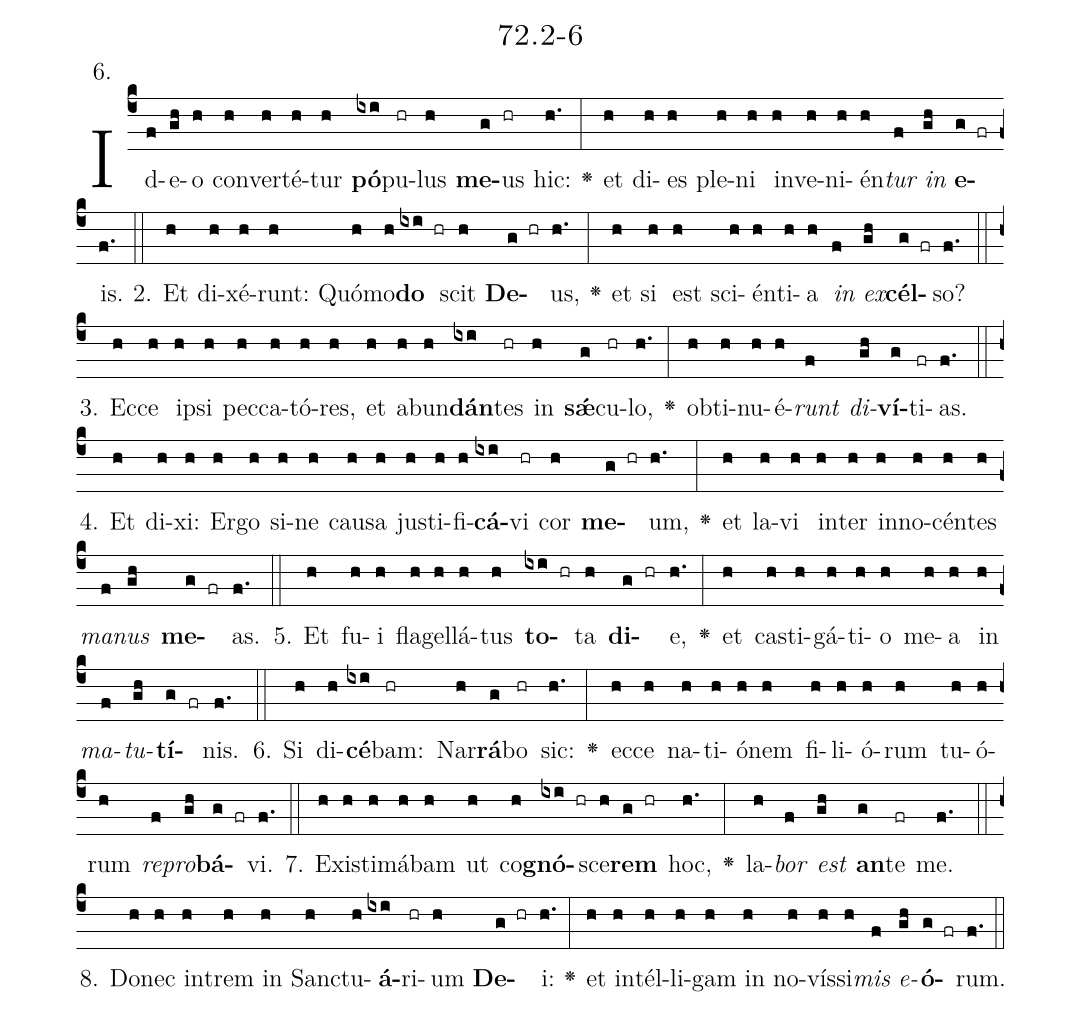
name: 72.2-6;
annotation: 6.;
%%
(c4)Id(f)e(gh)o(h) con(h)ver(h)té(h)tur(h) <b>pó</b>(ixi)pu(hr)lus(h) <b>me</b>(g)us(hr) hic:(h.) <v>\greheightstar</v>(:) et(h) di(h)es(h) ple(h)ni(h) in(h)ve(h)ni(h)én(h)<i>tur</i>(f) <i>in</i>(gh) <b>e</b>(g fr)is.(f.) (::)
2. Et(h) di(h)xé(h)runt:(h) Quó(h)mo(h)<b>do</b>(ixi hr) scit(h) <b>De</b>(g hr)us,(h.) <v>\greheightstar</v>(:) et(h) si(h) est(h) sci(h)én(h)ti(h)a(h) <i>in</i>(f) <i>ex</i>(gh)<b>cél</b>(g fr)so?(f.) (::)
3. Ec(h)ce(h) ip(h)si(h) pec(h)ca(h)tó(h)res,(h) et(h) ab(h)un(h)<b>dán</b>(ixi)tes(hr) in(h) <b>sǽ</b>(g)cu(hr)lo,(h.) <v>\greheightstar</v>(:) ob(h)ti(h)nu(h)é(h)<i>runt</i>(f) <i>di</i>(gh)<b>ví</b>(g)ti(fr)as.(f.) (::)
4. Et(h) di(h)xi:(h) Er(h)go(h) si(h)ne(h) cau(h)sa(h) jus(h)ti(h)fi(h)<b>cá</b>(ixi)vi(hr) cor(h) <b>me</b>(g hr)um,(h.) <v>\greheightstar</v>(:) et(h) la(h)vi(h) in(h)ter(h) in(h)no(h)cén(h)tes(h) <i>ma</i>(f)<i>nus</i>(gh) <b>me</b>(g fr)as.(f.) (::)
5. Et(h) fu(h)i(h) fla(h)gel(h)lá(h)tus(h) <b>to</b>(ixi hr)ta(h) <b>di</b>(g hr)e,(h.) <v>\greheightstar</v>(:) et(h) cas(h)ti(h)gá(h)ti(h)o(h) me(h)a(h) in(h) <i>ma</i>(f)<i>tu</i>(gh)<b>tí</b>(g fr)nis.(f.) (::)
6. Si(h) di(h)<b>cé</b>(ixi)bam:(hr) Nar(h)<b>rá</b>(g)bo(hr) sic:(h.) <v>\greheightstar</v>(:) ec(h)ce(h) na(h)ti(h)ó(h)nem(h) fi(h)li(h)ó(h)rum(h) tu(h)ó(h)rum(h) <i>re</i>(f)<i>pro</i>(gh)<b>bá</b>(g fr)vi.(f.) (::)
7. Ex(h)is(h)ti(h)má(h)bam(h) ut(h) co(h)<b>gnó</b>(ixi hr)sce(h)<b>rem</b>(g hr) hoc,(h.) <v>\greheightstar</v>(:) la(h)<i>bor</i>(f) <i>est</i>(gh) <b>an</b>(g)te(fr) me.(f.) (::)
8. Do(h)nec(h) in(h)trem(h) in(h) Sanc(h)tu(h)<b>á</b>(ixi)ri(hr)um(h) <b>De</b>(g hr)i:(h.) <v>\greheightstar</v>(:) et(h) in(h)tél(h)li(h)gam(h) in(h) no(h)vís(h)si(h)<i>mis</i>(f) <i>e</i>(gh)<b>ó</b>(g fr)rum.(f.) (::)
